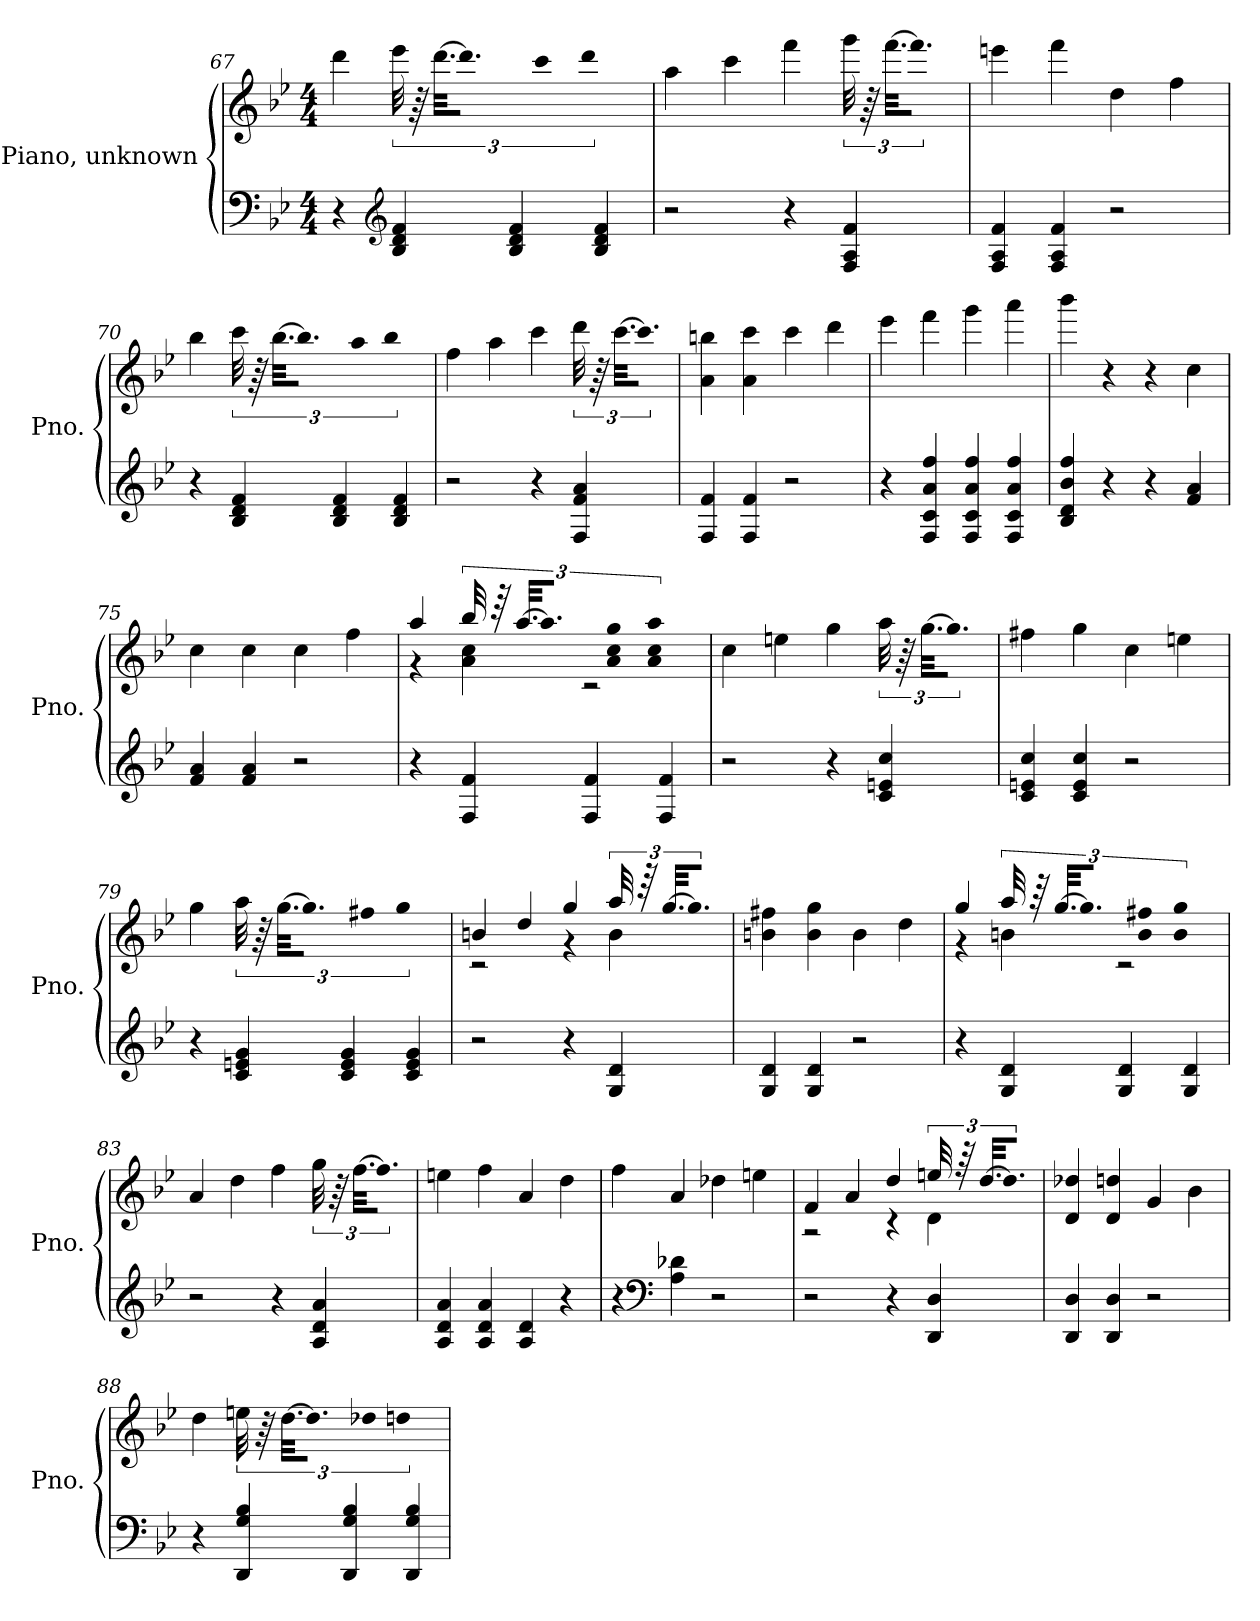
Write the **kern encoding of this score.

**kern	**kern
*part1	*part1
*staff2	*staff1
*I"Piano, unknown	*
*I'Pno.	*
*clefF4	*clefG2
*k[b-e-]	*k[b-e-]
*M4/4	*M4/4
=67	=67
4r	4ddd\
*clefG2	*
4B-/ 4d/ 4f/	48eee-\
.	96r
.	[48.ddd\KKL
.	8.ddd\J]
4B-/ 4d/ 4f/	4ccc\
4B-/ 4d/ 4f/	4ddd\
!!LO:LB:g=z
=68	=68
2r	4aa\
.	4ccc\
4r	4fff\
4F/ 4A/ 4f/	48ggg\
.	96r
.	[48.fff\KKL
.	8.fff\J]
=69	=69
4F/ 4A/ 4f/	4eeen\
4F/ 4A/ 4f/	4fff\
2r	4dd\
.	4ff\
=70	=70
4r	4bb-\
4B-/ 4d/ 4f/	48ccc\
.	96r
.	[48.bb-\KKL
.	8.bb-\J]
4B-/ 4d/ 4f/	4aa\
4B-/ 4d/ 4f/	4bb-\
=71	=71
2r	4ff\
.	4aa\
4r	4ccc\
4F/ 4f/ 4a/	48ddd\
.	96r
.	[48.ccc\KKL
.	8.ccc\J]
=72	=72
4F/ 4f/	4a\ 4bbn\
4F/ 4f/	4a\ 4ccc\
2r	4ccc\
.	4ddd\
!!LO:PB:g=z
=73	=73
4r	4eee-\
4F/ 4c/ 4a/ 4ff/	4fff\
4F/ 4c/ 4a/ 4ff/	4ggg\
4F/ 4c/ 4a/ 4ff/	4aaa\
=74	=74
4B-/ 4d/ 4b-/ 4ff/	4bbb-\
4r	4r
4r	4r
4f/ 4a/	4cc\
=75	=75
4f/ 4a/	4cc\
4f/ 4a/	4cc\
2r	4cc\
.	4ff\
=76	=76
*	*^
4r	4aa/	4r
4F/ 4f/	48bb-/	4a\ 4cc\
.	96r	.
.	[48.aa/KKL	.
.	8.aa/J]	.
4F/ 4f/	4a/ 4cc/ 4gg/	2r
4F/ 4f/	4a/ 4cc/ 4aa/	.
*	*v	*v
=77	=77
2r	4cc\
.	4een\
4r	4gg\
4c/ 4en/ 4cc/	48aa\
.	96r
.	[48.gg\KKL
.	8.gg\J]
=78	=78
4c/ 4en/ 4cc/	4ff#X\
4c/ 4e/ 4cc/	4gg\
2r	4cc\
.	4een\
!!LO:LB:g=z
=79	=79
4r	4gg\
4c/ 4en/ 4g/	48aa\
.	96r
.	[48.gg\KKL
.	8.gg\J]
4c/ 4e/ 4g/	4ff#X\
4c/ 4e/ 4g/	4gg\
=80	=80
*	*^
2r	4bn/	2r
.	4dd/	.
4r	4gg/	4r
4G/ 4d/	48aa/	4b\
.	96r	.
.	[48.gg/KKL	.
.	8.gg/J]	.
*	*v	*v
=81	=81
4G/ 4d/	4bn\ 4ff#X\
4G/ 4d/	4b\ 4gg\
2r	4b\
.	4dd\
=82	=82
*	*^
4r	4gg/	4r
4G/ 4d/	48aa/	4bn\
.	96r	.
.	[48.gg/KKL	.
.	8.gg/J]	.
4G/ 4d/	4b/ 4ff#X/	2r
4G/ 4d/	4b/ 4gg/	.
*	*v	*v
!!LO:LB:g=z
=83	=83
2r	4a/
.	4dd\
4r	4ff\
4A/ 4d/ 4a/	48gg\
.	96r
.	[48.ff\KKL
.	8.ff\J]
=84	=84
4A/ 4d/ 4a/	4een\
4A/ 4d/ 4a/	4ff\
4A/ 4d/	4a/
4r	4dd\
=85	=85
4r	4ff\
*clefF4	*
4A\ 4d-X\	4a/
2r	4dd-X\
.	4een\
=86	=86
*	*^
2r	4f/	2r
.	4a/	.
4r	4dd/	4r
4DD/ 4D/	48een/	4d\
.	96r	.
.	[48.dd/KKL	.
.	8.dd/J]	.
*	*v	*v
=87	=87
4DD/ 4D/	4d/ 4dd-X/
4DD/ 4D/	4d/ 4ddn/
2r	4g/
.	4b-\
!!LO:LB:g=z
=88	=88
4r	4dd\
4DD/ 4G/ 4B-/	48een\
.	96r
.	[48.dd\KKL
.	8.dd\J]
4DD/ 4G/ 4B-/	4dd-X\
4DD/ 4G/ 4B-/	4ddn\
=	=
*-	*-
